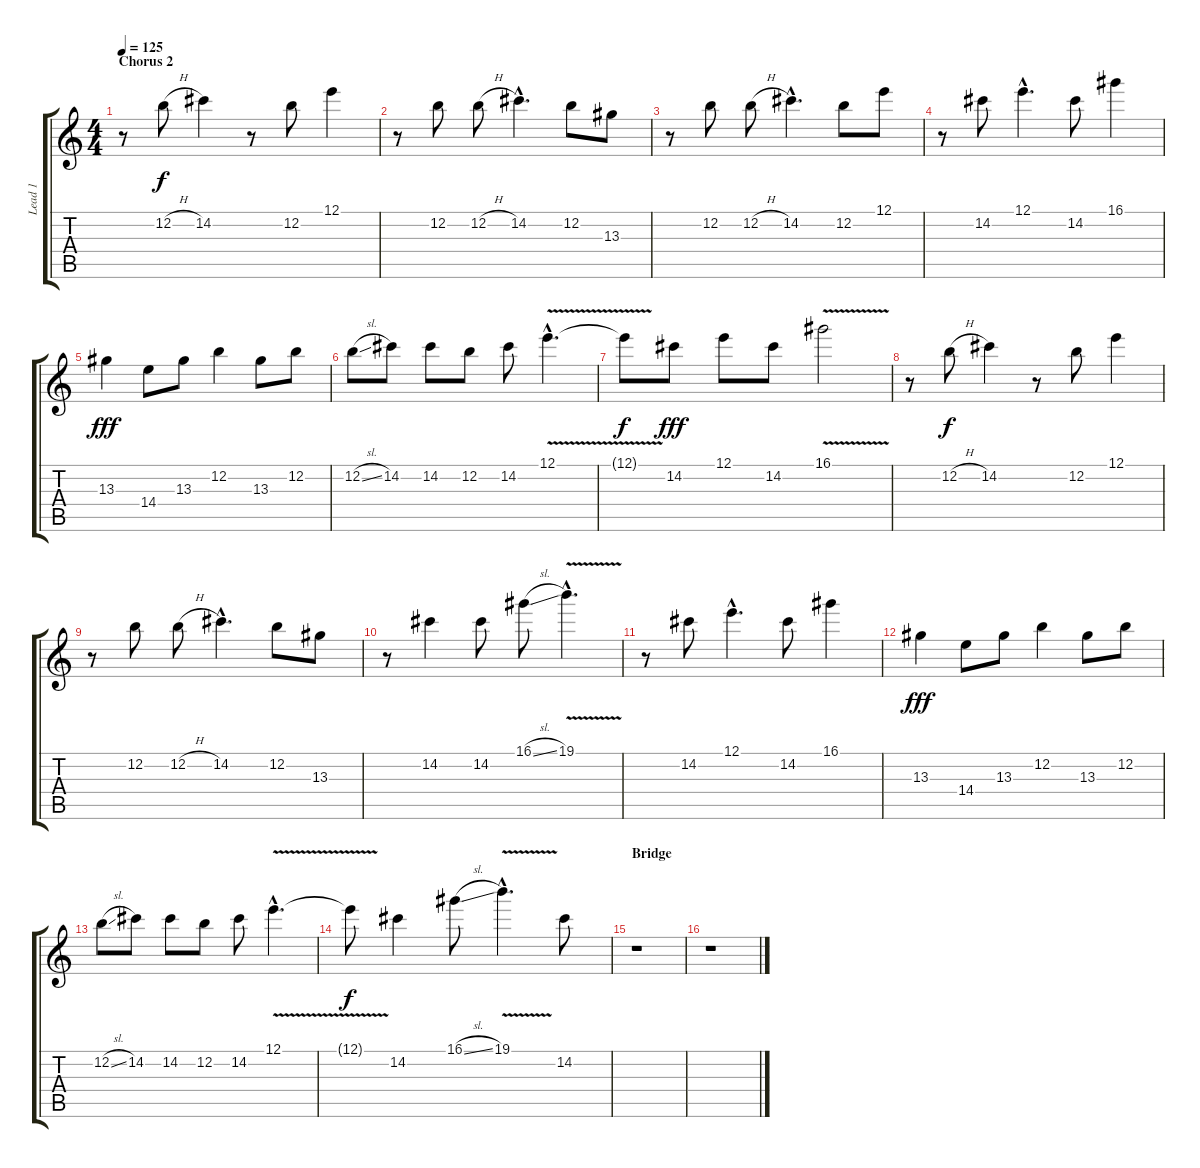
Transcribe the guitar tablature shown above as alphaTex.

\track ("Lead 1" "Lead 1") {instrument overdrivenguitar}
\staff {score tabs}
\tuning (E4 B3 G3 D3 A2 E2) {hide}
\ts (4 4)
\section ("" "Chorus 2")
\tempo 125
\clef g2
\ks c
r.8{dy f} 12.2{h}.8 14.2.4 r.8 12.2.8 12.1.4 |
r.8 12.2.8 12.2{h}.8 14.2{hac}.4{d} 12.2.8 13.3.8 |
r.8 12.2.8 12.2{h}.8 14.2{hac}.4{d} 12.2.8 12.1.8 |
r.8 14.2.8 12.1{hac}.4{d} 14.2.8 16.1.4 |
13.3.4{dy fff} 14.4.8 13.3.8 12.2.4 13.3.8 12.2.8 |
12.2{sl}.8 14.2.8 14.2.8 12.2.8 14.2.8 12.1{v hac}.4{d} |
12.1{t}.8{dy f} 14.2.8{dy fff} 12.1.8 14.2.8 16.1{v}.2 |
r.8 12.2{h}.8{dy f} 14.2.4 r.8 12.2.8 12.1.4 |
r.8 12.2.8 12.2{h}.8 14.2{hac}.4{d} 12.2.8 13.3.8 |
r.8 14.2.4 14.2.8 16.1{sl}.8 19.1{v hac}.4{d} |
r.8 14.2.8 12.1{hac}.4{d} 14.2.8 16.1.4 |
13.3.4{dy fff} 14.4.8 13.3.8 12.2.4 13.3.8 12.2.8 |
12.2{sl}.8 14.2.8 14.2.8 12.2.8 14.2.8 12.1{v hac}.4{d} |
12.1{t}.8{dy f} 14.2.4 16.1{sl}.8 19.1{v hac}.4{d} 14.2.8 |
\section ("" "Bridge")
r.1 |
r.1
